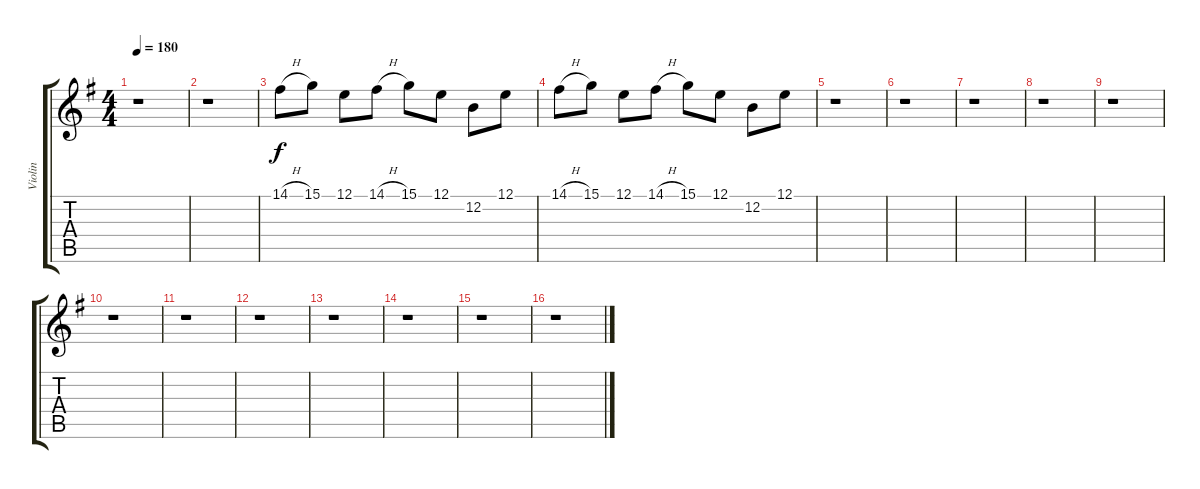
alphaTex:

\track ("Violin" "Violin") {instrument violin}
\staff {score tabs}
\tuning (E4 B3 G3 D3 A2 E2) {hide}
\ts (4 4)
\tempo 180
\clef g2
\ks g
r.1{dy f} |
r.1 |
14.1{h}.8 15.1.8 12.1.8 14.1{h}.8 15.1.8 12.1.8 12.2.8 12.1.8 |
14.1{h}.8 15.1.8 12.1.8 14.1{h}.8 15.1.8 12.1.8 12.2.8 12.1.8 |
r.1 |
r.1 |
r.1 |
r.1 |
r.1 |
r.1 |
r.1 |
r.1 |
r.1 |
r.1 |
r.1 |
r.1
